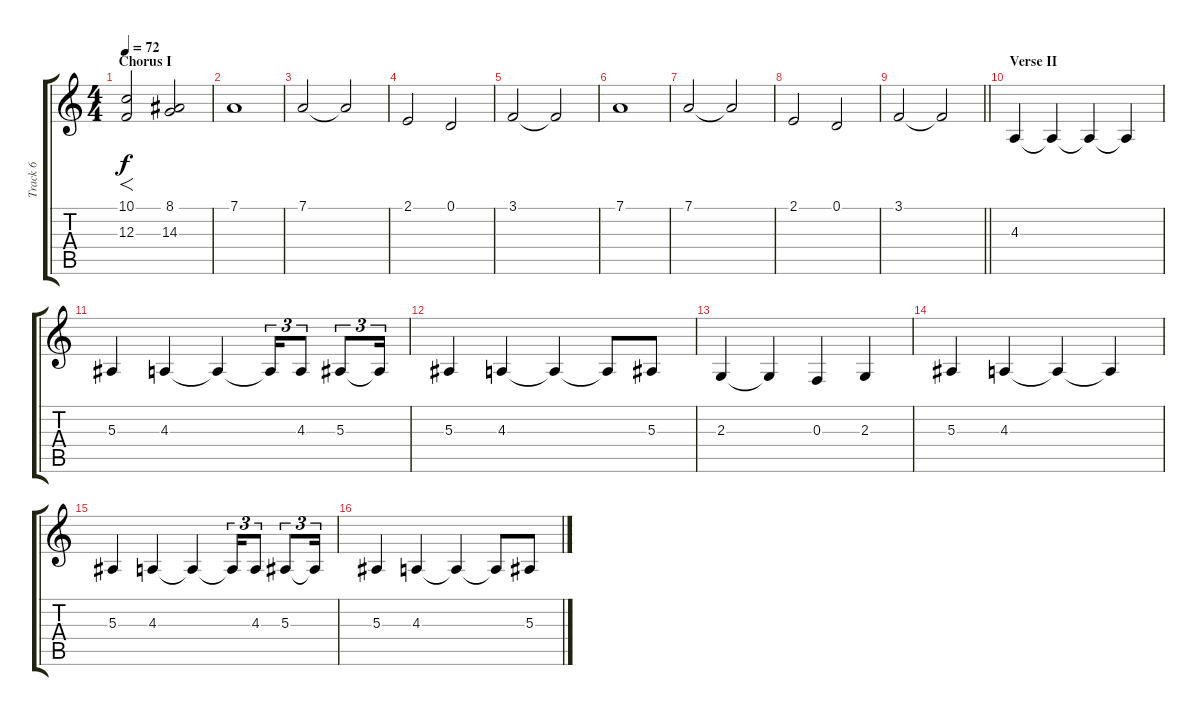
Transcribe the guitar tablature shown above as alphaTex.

\track ("Track 6" "Track 6") {instrument stringensemble1}
\staff {score tabs}
\tuning (D4 A3 F3 C3 G2 C2) {hide}
\ts (4 4)
\section ("" "Chorus I")
\tempo 72
\clef g2
\ks c
(10.1 12.3).2{f dy f} (8.1 14.3).2 |
7.1.1 |
7.1.2 7.1{t}.2 |
2.1.2 0.1.2 |
3.1.2 3.1{t}.2 |
7.1.1 |
7.1.2 7.1{t}.2 |
2.1.2 0.1.2 |
\barLineRight lightlight
3.1.2 3.1{t}.2 |
\section ("" "Verse II")
4.3.4 4.3{t}.4 4.3{t}.4 4.3{t}.4 |
5.3.4 4.3.4 4.3{t}.4 4.3{t}.16{tu (3 2)} 4.3.8{tu (3 2)} 5.3.8{tu (3 2)} 5.3{t}.16{tu (3 2)} |
5.3.4 4.3.4 4.3{t}.4 4.3{t}.8 5.3.8 |
2.3.4 2.3{t}.4 0.3.4 2.3.4 |
5.3.4 4.3.4 4.3{t}.4 4.3{t}.4 |
5.3.4 4.3.4 4.3{t}.4 4.3{t}.16{tu (3 2)} 4.3.8{tu (3 2)} 5.3.8{tu (3 2)} 5.3{t}.16{tu (3 2)} |
5.3.4 4.3.4 4.3{t}.4 4.3{t}.8 5.3.8
